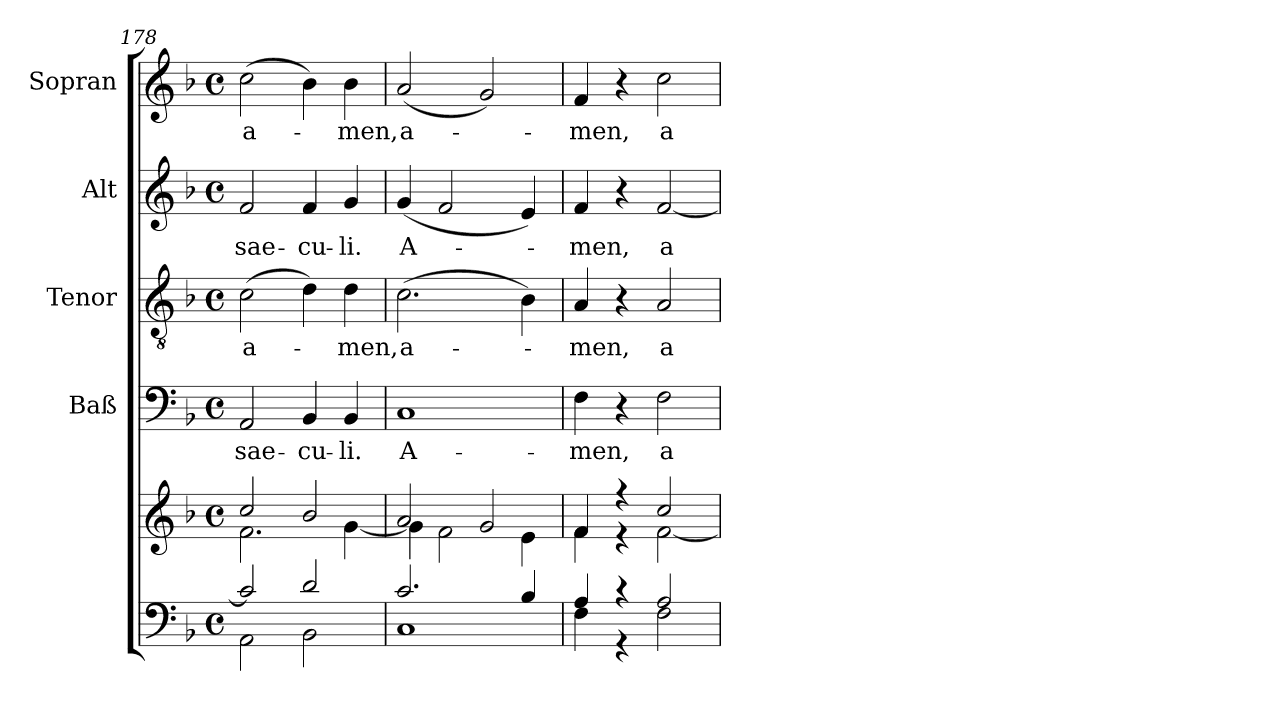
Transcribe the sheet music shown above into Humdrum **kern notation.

**kern	**kern	**kern	**text	**kern	**text	**kern	**text	**kern	**text
*part5	*part5	*part4	*part4	*part3	*part3	*part2	*part2	*part1	*part1
*staff6	*staff5	*staff4	*staff4	*staff3	*staff3	*staff2	*staff2	*staff1	*staff1
*	*	*I"Baß	*	*I"Tenor	*	*I"Alt	*	*I"Sopran	*
*	*	*I'Baß	*	*I'Ten	*	*I'Alt	*	*I'Sop	*
!!LO:LB:g=z
*clefF4	*clefG2	*clefF4	*	*clefGv2	*	*clefG2	*	*clefG2	*
*k[b-]	*k[b-]	*k[b-]	*	*k[b-]	*	*k[b-]	*	*k[b-]	*
*F:	*F:	*F:	*	*F:	*	*F:	*	*F:	*
*M4/4	*M4/4	*M4/4	*	*M4/4	*	*M4/4	*	*M4/4	*
*met(c)	*met(c)	*met(c)	*	*met(c)	*	*met(c)	*	*met(c)	*
=178	=178	=178	=178	=178	=178	=178	=178	=178	=178
*^	*^	*	*	*	*	*	*	*	*
!	!	!	!	!	!LO:LY:b	!	!LO:LY:b	!	!LO:LY:b	!	!LO:LY:b
2c/]	2AA\	2cc/	2.f\	2AA/	sae-	(>2c\	a-	2f/	sae-	(>2cc\	a-
!	!	!	!	!	!LO:LY:b	!	!	!	!LO:LY:b	!	!
2d/	2BB-\	2b-/	.	4BB-/	-cu-	4d\)	.	4f/	-cu-	4b-\)	.
!	!	!	!	!	!LO:LY:b	!	!LO:LY:b	!	!LO:LY:b	!	!LO:LY:b
.	.	.	[<4g\	4BB-/	-li.	4d\	-men,	4g/	-li.	4b-\	-men,
=179	=179	=179	=179	=179	=179	=179	=179	=179	=179	=179	=179
!	!	!	!	!	!LO:LY:b	!	!LO:LY:b	!	!LO:LY:b	!	!LO:LY:b
2.c/	1C	2a/	4g\]	1C	A-	(>2.c\	a-	(<4g/	A-	(<2a/	a-
.	.	.	2f\	.	.	.	.	2f/	.	.	.
.	.	2g/	.	.	.	.	.	.	.	2g/)	.
4B-/	.	.	4e\	.	.	4B-\)	.	4e/)	.	.	.
=180	=180	=180	=180	=180	=180	=180	=180	=180	=180	=180	=180
!	!	!	!	!	!LO:LY:b	!	!LO:LY:b	!	!LO:LY:b	!	!LO:LY:b
4A/	4F\	4f/	4f\	4F\	-men,	4A/	-men,	4f/	-men,	4f/	-men,
4r	4r	4r	4r	4r	.	4r	.	4r	.	4r	.
!	!	!	!	!	!LO:LY:b	!	!LO:LY:b	!	!LO:LY:b	!	!LO:LY:b
2A/	2F\	2cc/	[<2f\	2F\	a-	2A/	a-	[2f/	a-	2cc\	a-
*v	*v	*	*	*	*	*	*	*	*	*	*
*	*v	*v	*	*	*	*	*	*	*	*
=	=	=	=	=	=	=	=	=	=
*-	*-	*-	*-	*-	*-	*-	*-	*-	*-
